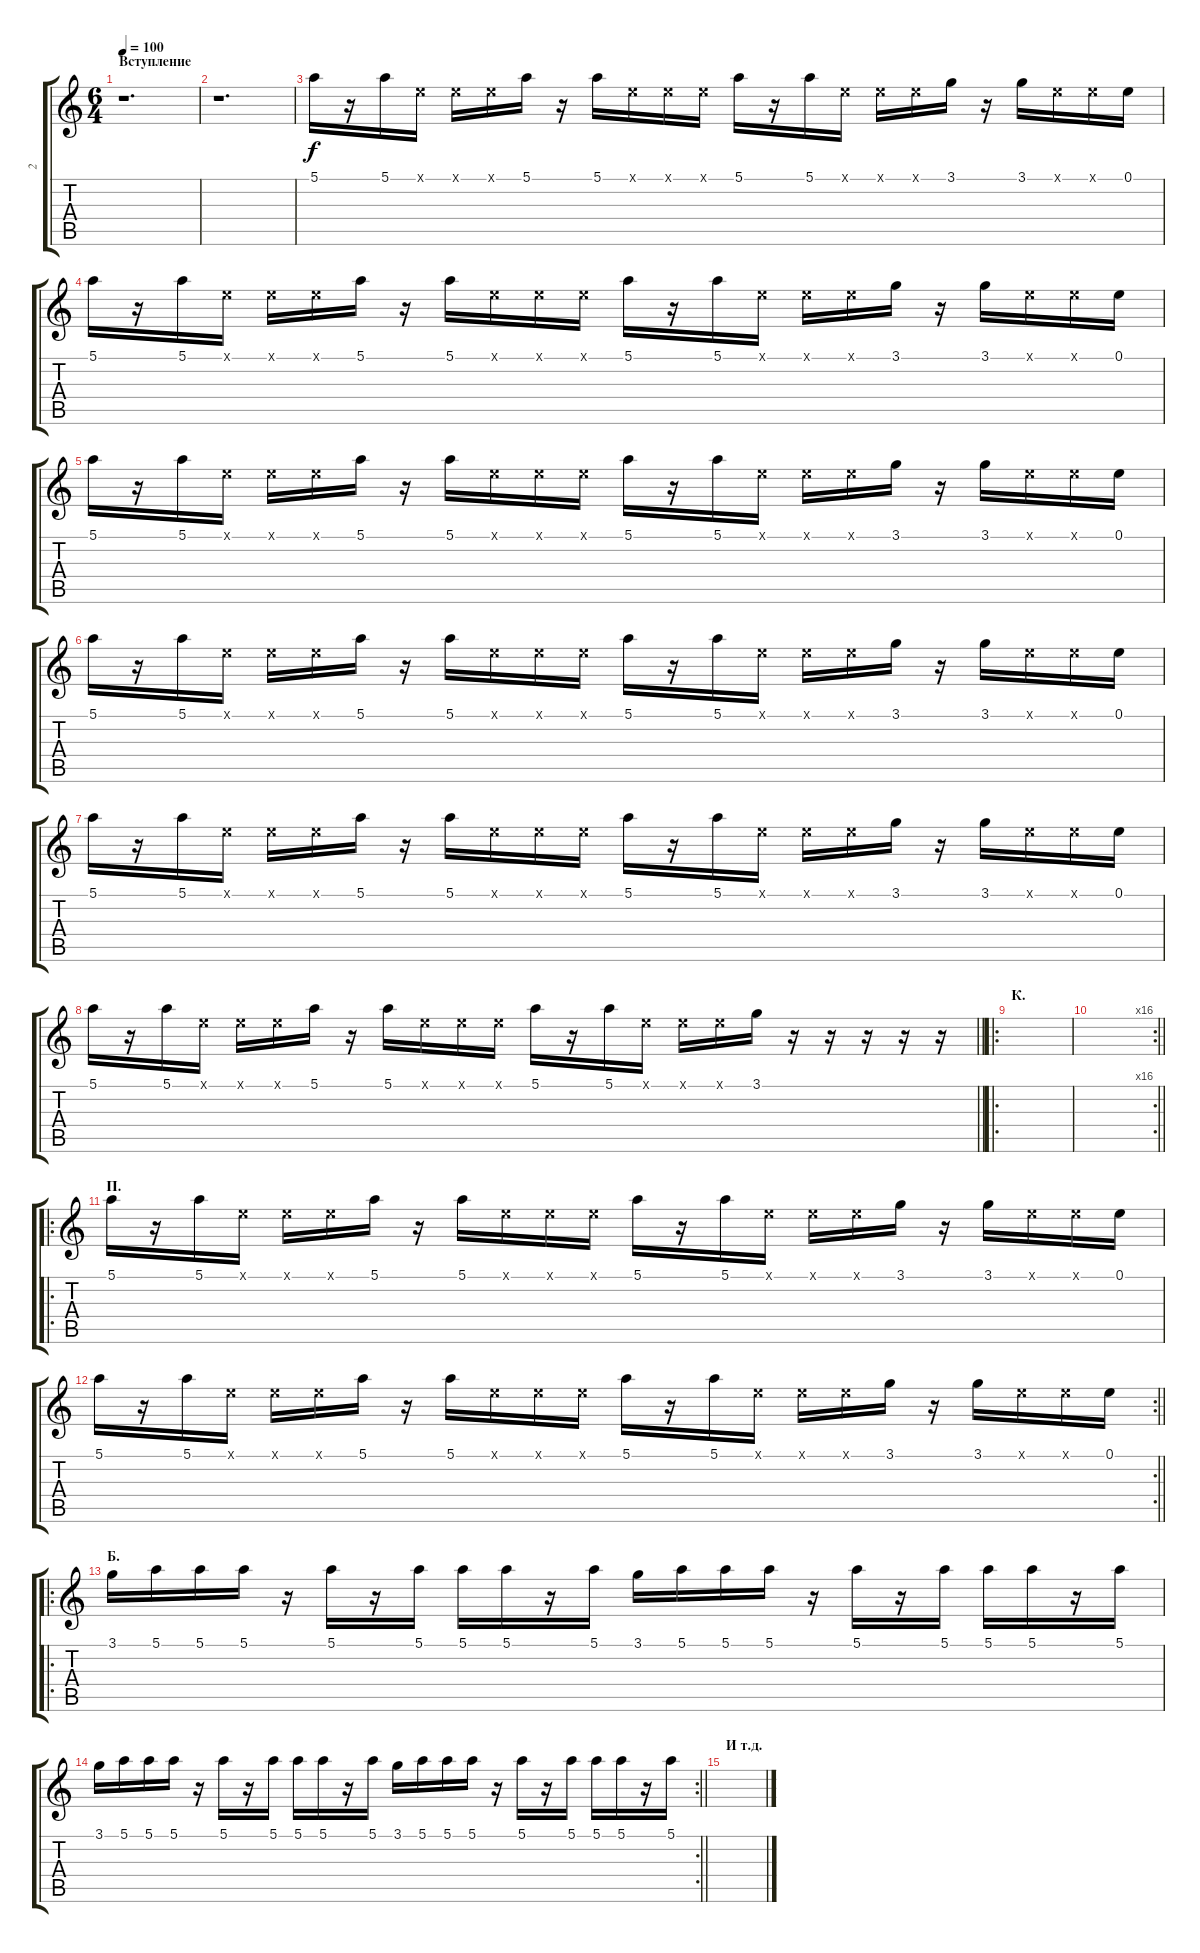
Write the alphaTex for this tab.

\track ("2" "2") {instrument overdrivenguitar}
\staff {score tabs}
\tuning (E4 B3 G3 D3 A2 E2) {hide}
\ts (6 4)
\section ("" "Вступление")
\tempo 100
\clef g2
\ks c
r.1{d dy f instrument overdrivenguitar} |
r.1{d} |
5.1.16 r.16 5.1.16 0.1{x}.16 0.1{x}.16 0.1{x}.16 5.1.16 r.16 5.1.16 0.1{x}.16 0.1{x}.16 0.1{x}.16 5.1.16 r.16 5.1.16 0.1{x}.16 0.1{x}.16 0.1{x}.16 3.1.16 r.16 3.1.16 0.1{x}.16 0.1{x}.16 0.1.16 |
5.1.16 r.16 5.1.16 0.1{x}.16 0.1{x}.16 0.1{x}.16 5.1.16 r.16 5.1.16 0.1{x}.16 0.1{x}.16 0.1{x}.16 5.1.16 r.16 5.1.16 0.1{x}.16 0.1{x}.16 0.1{x}.16 3.1.16 r.16 3.1.16 0.1{x}.16 0.1{x}.16 0.1.16 |
5.1.16 r.16 5.1.16 0.1{x}.16 0.1{x}.16 0.1{x}.16 5.1.16 r.16 5.1.16 0.1{x}.16 0.1{x}.16 0.1{x}.16 5.1.16 r.16 5.1.16 0.1{x}.16 0.1{x}.16 0.1{x}.16 3.1.16 r.16 3.1.16 0.1{x}.16 0.1{x}.16 0.1.16 |
5.1.16 r.16 5.1.16 0.1{x}.16 0.1{x}.16 0.1{x}.16 5.1.16 r.16 5.1.16 0.1{x}.16 0.1{x}.16 0.1{x}.16 5.1.16 r.16 5.1.16 0.1{x}.16 0.1{x}.16 0.1{x}.16 3.1.16 r.16 3.1.16 0.1{x}.16 0.1{x}.16 0.1.16 |
5.1.16 r.16 5.1.16 0.1{x}.16 0.1{x}.16 0.1{x}.16 5.1.16 r.16 5.1.16 0.1{x}.16 0.1{x}.16 0.1{x}.16 5.1.16 r.16 5.1.16 0.1{x}.16 0.1{x}.16 0.1{x}.16 3.1.16 r.16 3.1.16 0.1{x}.16 0.1{x}.16 0.1.16 |
\barLineRight lightlight
5.1.16 r.16 5.1.16 0.1{x}.16 0.1{x}.16 0.1{x}.16 5.1.16 r.16 5.1.16 0.1{x}.16 0.1{x}.16 0.1{x}.16 5.1.16 r.16 5.1.16 0.1{x}.16 0.1{x}.16 0.1{x}.16 3.1.16 r.16 r.16 r.16 r.16 r.16 |
\ro
\section ("" "К.")
|
\rc 16
\barLineRight lightlight
|
\ro
\section ("" "П.")
5.1.16 r.16 5.1.16 0.1{x}.16 0.1{x}.16 0.1{x}.16 5.1.16 r.16 5.1.16 0.1{x}.16 0.1{x}.16 0.1{x}.16 5.1.16 r.16 5.1.16 0.1{x}.16 0.1{x}.16 0.1{x}.16 3.1.16 r.16 3.1.16 0.1{x}.16 0.1{x}.16 0.1.16 |
\rc 2
\barLineRight lightlight
5.1.16 r.16 5.1.16 0.1{x}.16 0.1{x}.16 0.1{x}.16 5.1.16 r.16 5.1.16 0.1{x}.16 0.1{x}.16 0.1{x}.16 5.1.16 r.16 5.1.16 0.1{x}.16 0.1{x}.16 0.1{x}.16 3.1.16 r.16 3.1.16 0.1{x}.16 0.1{x}.16 0.1.16 |
\ro
\section ("" "Б.")
3.1.16 5.1.16 5.1.16 5.1.16 r.16 5.1.16 r.16 5.1.16 5.1.16 5.1.16 r.16 5.1.16 3.1.16 5.1.16 5.1.16 5.1.16 r.16 5.1.16 r.16 5.1.16 5.1.16 5.1.16 r.16 5.1.16 |
\rc 2
\barLineRight lightlight
3.1.16 5.1.16 5.1.16 5.1.16 r.16 5.1.16 r.16 5.1.16 5.1.16 5.1.16 r.16 5.1.16 3.1.16 5.1.16 5.1.16 5.1.16 r.16 5.1.16 r.16 5.1.16 5.1.16 5.1.16 r.16 5.1.16 |
\section ("" "И т.д.")
